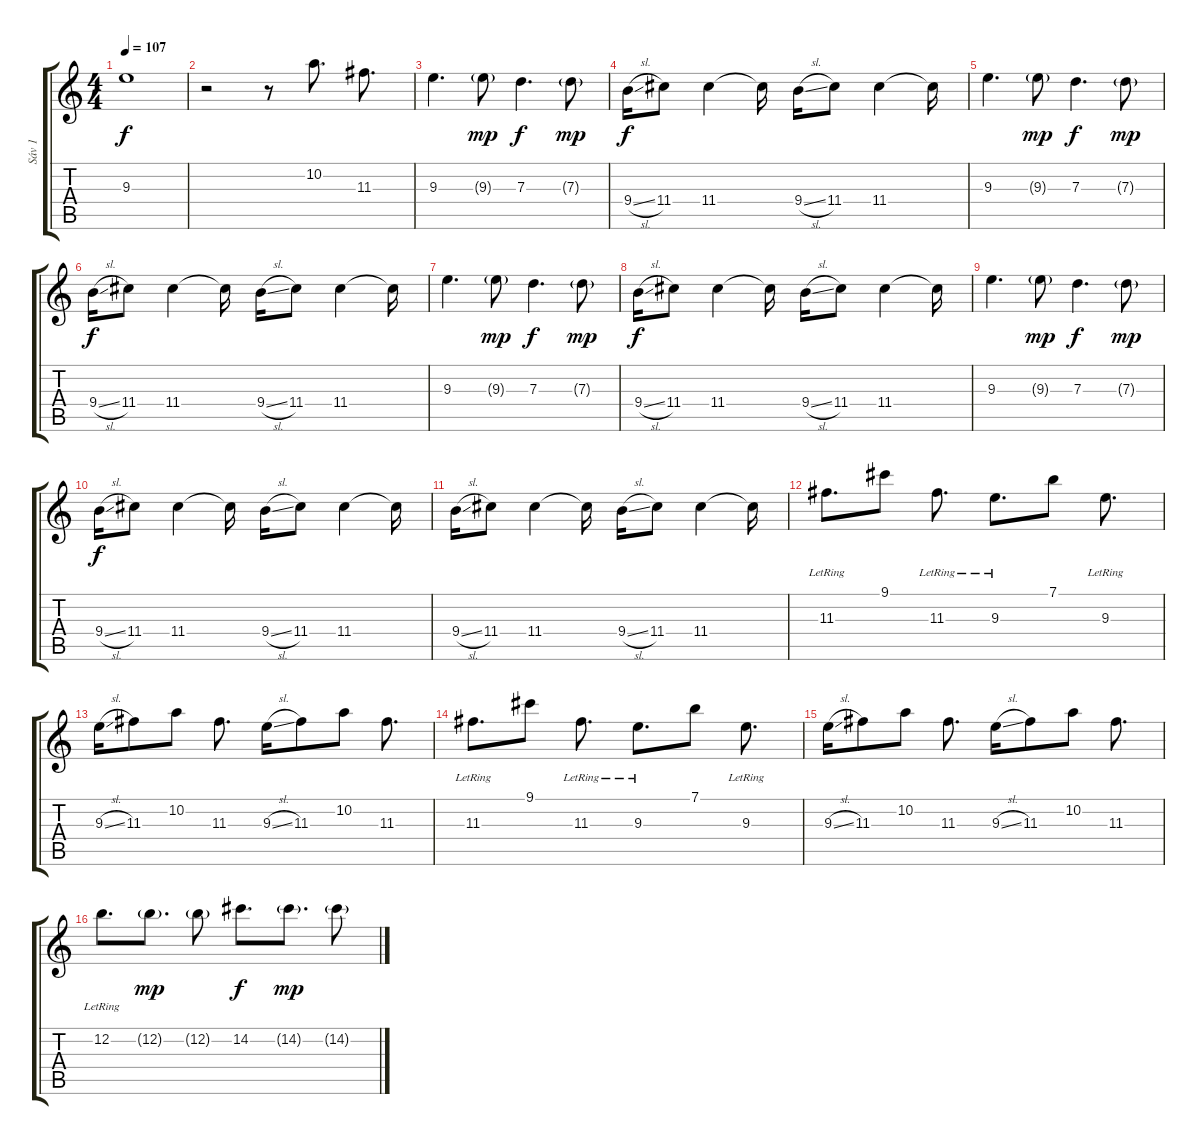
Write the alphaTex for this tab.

\track ("Sáv 1" "Sáv 1") {instrument acousticguitarsteel}
\staff {score tabs}
\tuning (E4 B3 G3 D3 A2 E2) {hide}
\ts (4 4)
\tempo 107
\clef g2
\ks c
9.3.1{dy f} |
r.2 r.8 10.2.8{d} 11.3.8{d} |
9.3.4{d} 9.3{g}.8{dy mp} 7.3.4{d dy f} 7.3{g}.8{dy mp} |
9.4{sl}.16{dy f} 11.4.8 11.4.4 11.4{t}.16 9.4{sl}.16 11.4.8 11.4.4 11.4{t}.16 |
9.3.4{d} 9.3{g}.8{dy mp} 7.3.4{d dy f} 7.3{g}.8{dy mp} |
9.4{sl}.16{dy f} 11.4.8 11.4.4 11.4{t}.16 9.4{sl}.16 11.4.8 11.4.4 11.4{t}.16 |
9.3.4{d} 9.3{g}.8{dy mp} 7.3.4{d dy f} 7.3{g}.8{dy mp} |
9.4{sl}.16{dy f} 11.4.8 11.4.4 11.4{t}.16 9.4{sl}.16 11.4.8 11.4.4 11.4{t}.16 |
9.3.4{d} 9.3{g}.8{dy mp} 7.3.4{d dy f} 7.3{g}.8{dy mp} |
9.4{sl}.16{dy f} 11.4.8 11.4.4 11.4{t}.16 9.4{sl}.16 11.4.8 11.4.4 11.4{t}.16 |
9.4{sl}.16 11.4.8 11.4.4 11.4{t}.16 9.4{sl}.16 11.4.8 11.4.4 11.4{t}.16 |
11.3{lr}.8{d} 9.1.8 11.3{lr}.8{d} 9.3{lr}.8{d} 7.1.8 9.3{lr}.8{d} |
9.3{sl}.16 11.3.8 10.2.8 11.3.8{d} 9.3{sl}.16 11.3.8 10.2.8 11.3.8{d} |
11.3{lr}.8{d} 9.1.8 11.3{lr}.8{d} 9.3{lr}.8{d} 7.1.8 9.3{lr}.8{d} |
9.3{sl}.16 11.3.8 10.2.8 11.3.8{d} 9.3{sl}.16 11.3.8 10.2.8 11.3.8{d} |
12.2{lr}.8{d} 12.2{g}.8{d dy mp} 12.2{g}.8 14.2.8{d dy f} 14.2{g}.8{d dy mp} 14.2{g}.8
